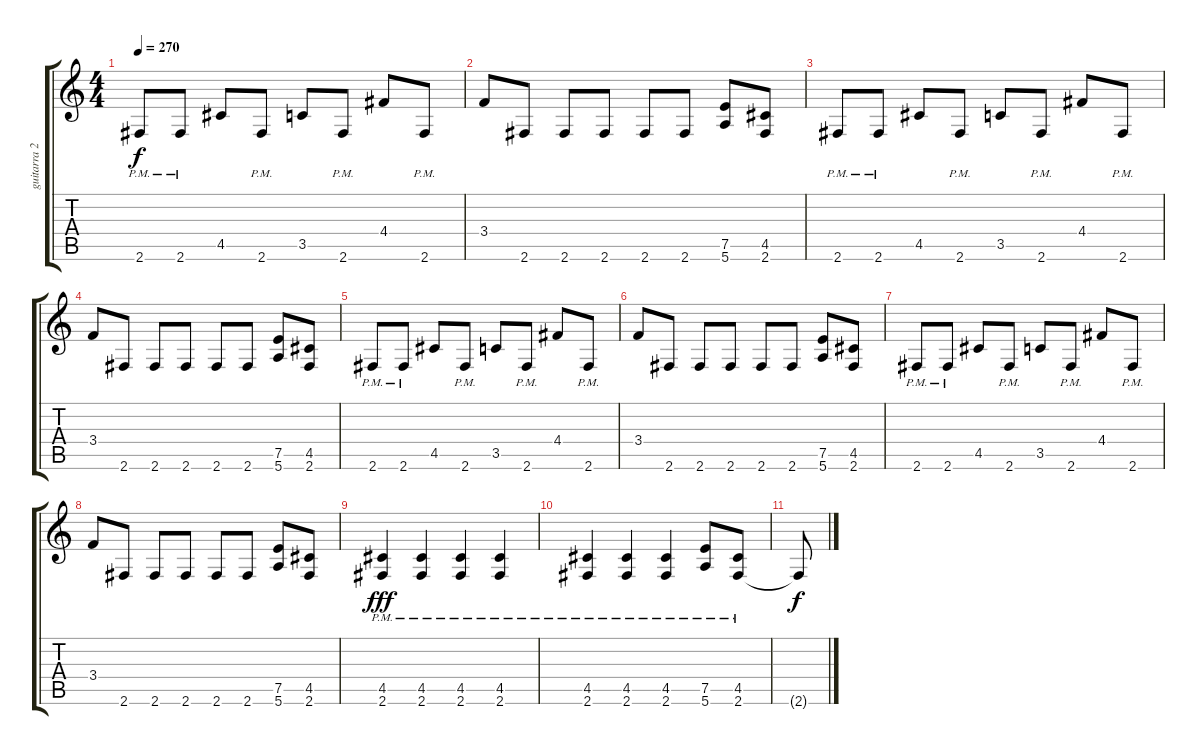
\track ("guitarra 2" "guitarra 2") {instrument overdrivenguitar}
\staff {score tabs}
\tuning (E4 B3 G3 D3 A2 E2) {hide}
\ts (4 4)
\tempo 270
\clef g2
\ks c
2.6{pm}.8{dy f} 2.6{pm}.8 4.5.8 2.6{pm}.8 3.5.8 2.6{pm}.8 4.4.8 2.6{pm}.8 |
3.4.8 2.6.8 2.6.8 2.6.8 2.6.8 2.6.8 (7.5 5.6).8 (4.5 2.6).8 |
2.6{pm}.8 2.6{pm}.8 4.5.8 2.6{pm}.8 3.5.8 2.6{pm}.8 4.4.8 2.6{pm}.8 |
3.4.8 2.6.8 2.6.8 2.6.8 2.6.8 2.6.8 (7.5 5.6).8 (4.5 2.6).8 |
2.6{pm}.8 2.6{pm}.8 4.5.8 2.6{pm}.8 3.5.8 2.6{pm}.8 4.4.8 2.6{pm}.8 |
3.4.8 2.6.8 2.6.8 2.6.8 2.6.8 2.6.8 (7.5 5.6).8 (4.5 2.6).8 |
2.6{pm}.8 2.6{pm}.8 4.5.8 2.6{pm}.8 3.5.8 2.6{pm}.8 4.4.8 2.6{pm}.8 |
3.4.8 2.6.8 2.6.8 2.6.8 2.6.8 2.6.8 (7.5 5.6).8 (4.5 2.6).8 |
(4.5{pm} 2.6{pm}).4{dy fff} (4.5{pm} 2.6{pm}).4 (4.5{pm} 2.6{pm}).4 (4.5{pm} 2.6{pm}).4 |
(4.5{pm} 2.6).4 (4.5{pm} 2.6).4 (4.5{pm} 2.6).4 (7.5 5.6{pm}).8 (4.5 2.6{pm}).8 |
2.6{t}.8{dy f}
